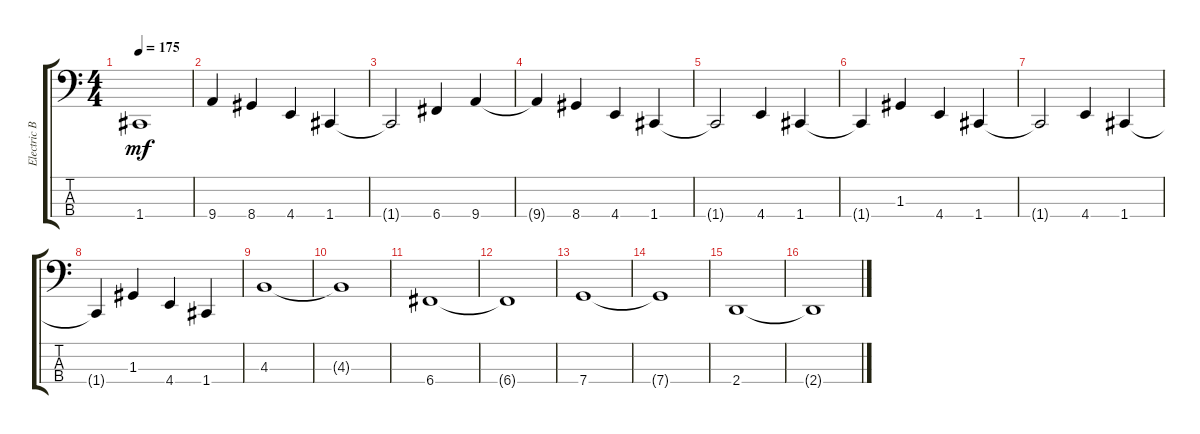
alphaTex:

\track ("Electric Bass" "Electric B") {instrument electricbassfinger}
\staff {score tabs}
\tuning (F2 C2 G1 C1) {hide}
\ts (4 4)
\tempo 175
\clef f4
\ks c
1.4{t}.1{dy mf} |
9.4.4 8.4.4 4.4.4 1.4.4 |
1.4{t}.2 6.4.4 9.4.4 |
9.4{t}.4 8.4.4 4.4.4 1.4.4 |
1.4{t}.2 4.4.4 1.4.4 |
1.4{t}.4 1.3.4 4.4.4 1.4.4 |
1.4{t}.2 4.4.4 1.4.4 |
1.4{t}.4 1.3.4 4.4.4 1.4.4 |
4.3.1 |
4.3{t}.1 |
6.4.1 |
6.4{t}.1 |
7.4.1 |
7.4{t}.1 |
2.4.1 |
2.4{t}.1
